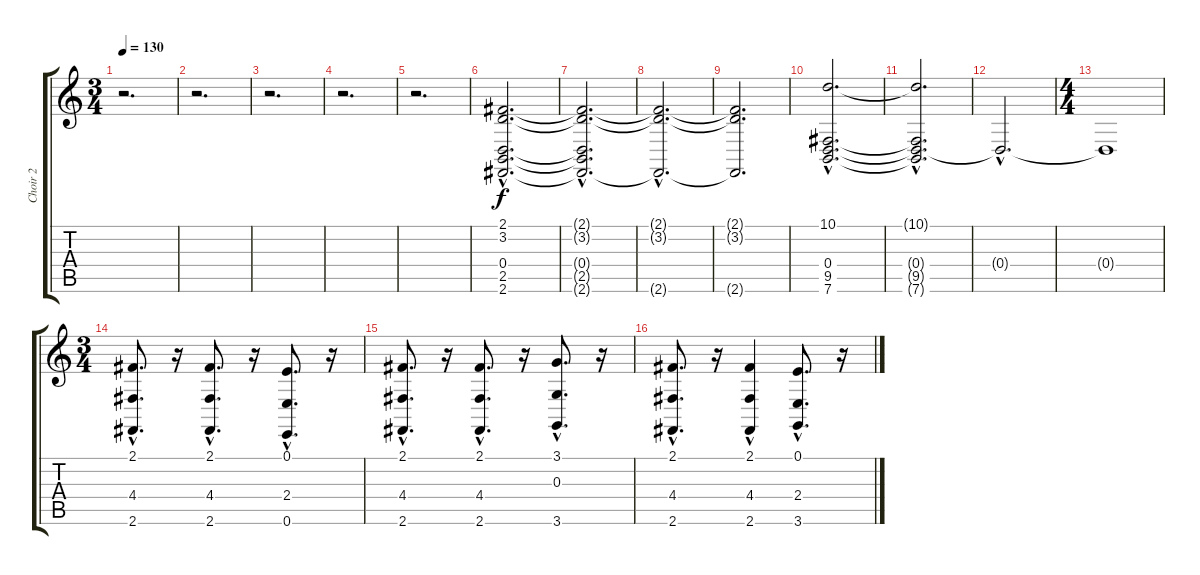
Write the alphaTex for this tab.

\track ("Choir 2" "Choir 2") {instrument choiraahs}
\staff {score tabs}
\tuning (E4 B3 G3 D3 A2 E2) {hide}
\ts (3 4)
\tempo 130
\clef g2
\ks c
r.2{d dy f instrument choiraahs} |
r.2{d} |
r.2{d} |
r.2{d} |
r.2{d} |
(2.1{hac} 3.2{hac} 0.4{hac} 2.5{hac} 2.6{hac}).2{d} |
(2.1{hac t} 3.2{hac t} 0.4{hac t} 2.5{hac t} 2.6{hac t}).2{d} |
(2.1{hac t} 3.2{hac t} 2.6{hac t}).2{d} |
(2.1{t} 3.2{t} 2.6{t}).2{d} |
(10.1{hac} 0.4{hac} 9.5{hac} 7.6{hac}).2{d} |
(10.1{hac t} 0.4{hac t} 9.5{hac t} 7.6{hac t}).2{d} |
0.4{hac t}.2{d} |
\ts (4 4)
0.4{t}.1 |
\ts (3 4)
(2.1 4.4{hac} 2.6{hac}).8{d} r.16 (2.1 4.4{hac} 2.6{hac}).8{d} r.16 (0.1 2.4{hac} 0.6{hac}).8{d} r.16 |
(2.1 4.4{hac} 2.6{hac}).8{d} r.16 (2.1 4.4{hac} 2.6{hac}).8{d} r.16 (3.1 0.3{hac} 3.6{hac}).8{d} r.16 |
(2.1 4.4{hac} 2.6{hac}).8{d} r.16 (2.1 4.4 2.6{hac}).4 (0.1 2.4{hac} 3.6{hac}).8{d} r.16
